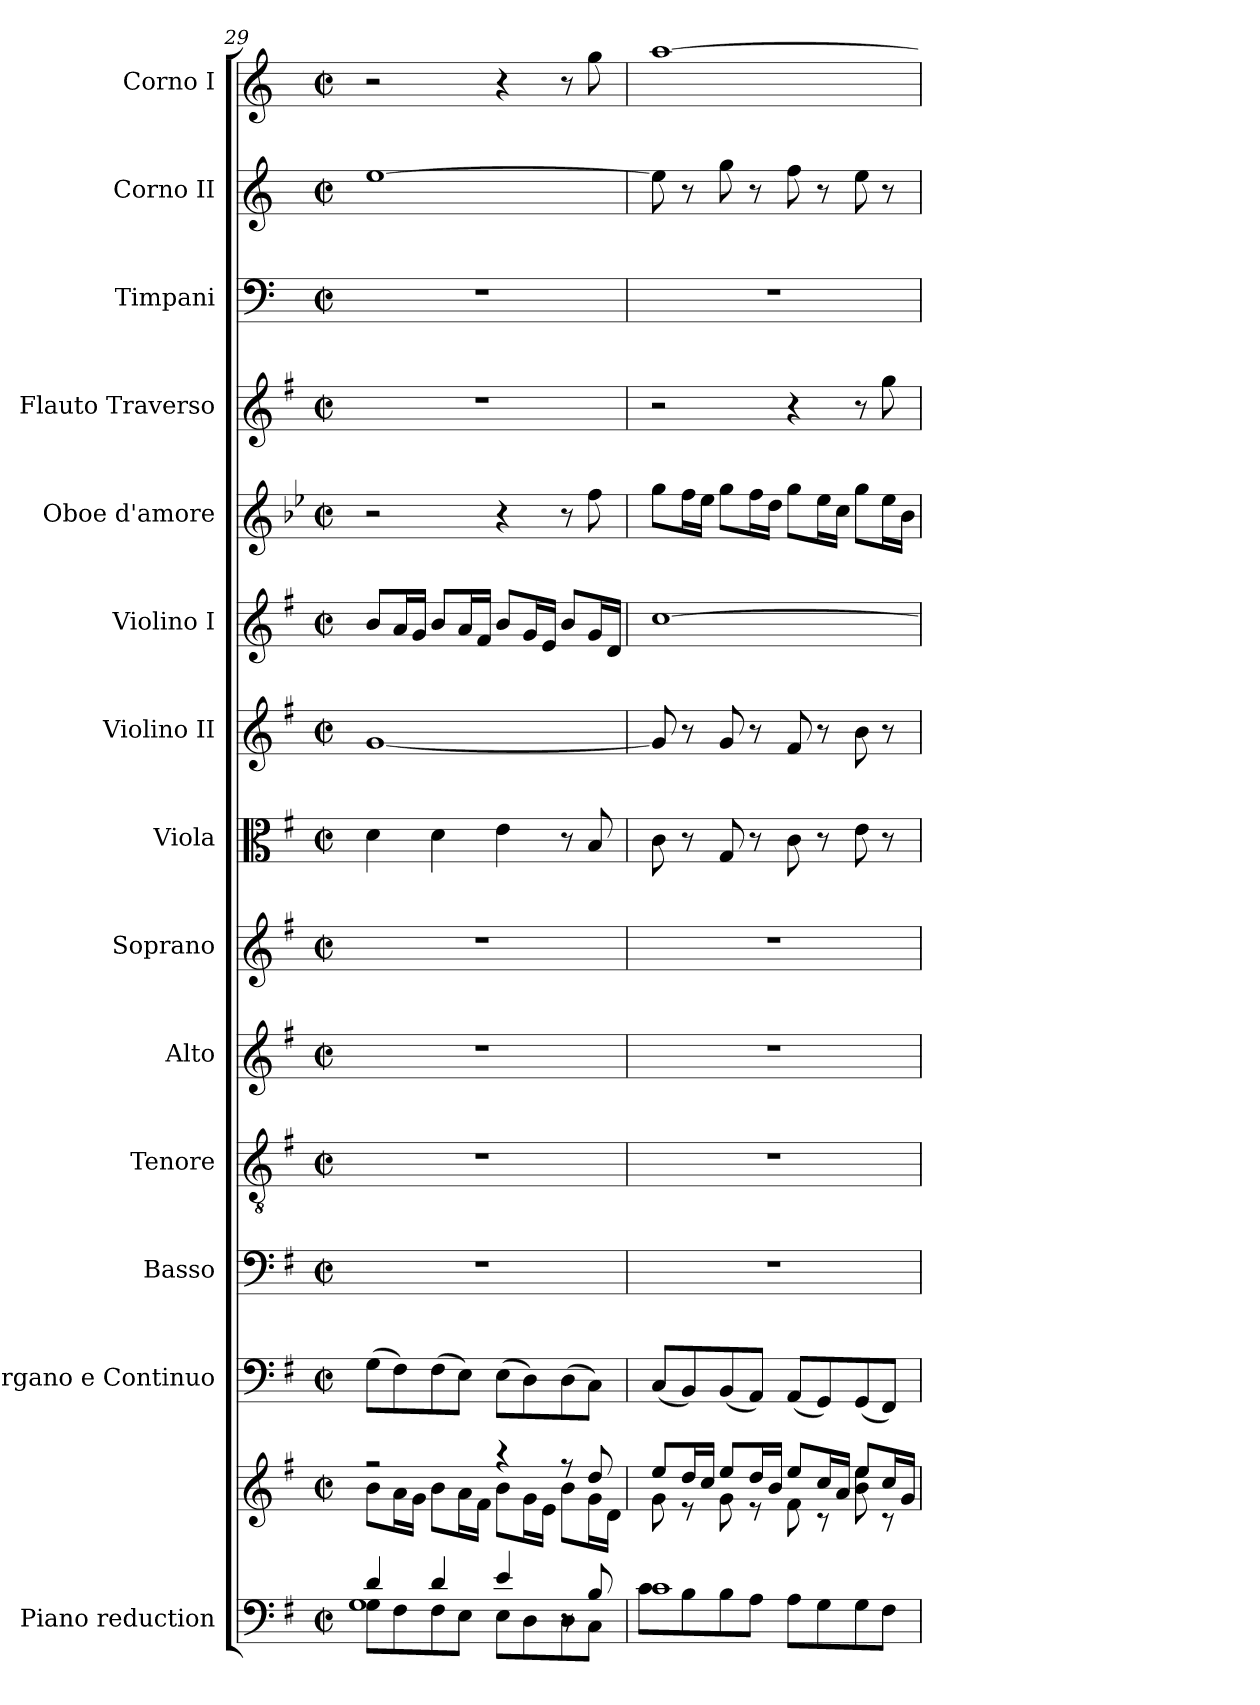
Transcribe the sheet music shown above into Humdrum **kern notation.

**kern	**kern	**kern	**kern	**kern	**kern	**kern	**kern	**kern	**kern	**kern	**kern	**kern	**kern	**kern
*part14	*part14	*part13	*part12	*part11	*part10	*part9	*part8	*part7	*part6	*part5	*part4	*part3	*part2	*part1
*staff15	*staff14	*staff13	*staff12	*staff11	*staff10	*staff9	*staff8	*staff7	*staff6	*staff5	*staff4	*staff3	*staff2	*staff1
*I"Piano reduction	*	*I"Organo e Continuo	*I"Basso	*I"Tenore	*I"Alto	*I"Soprano	*I"Viola	*I"Violino II	*I"Violino I	*I"Oboe d'amore	*I"Flauto Traverso	*I"Timpani	*I"Corno II	*I"Corno I
*I'Pno	*	*	*	*	*	*	*	*	*	*I'Ob	*I'Fl	*I'Timp	*	*
*clefF4	*clefG2	*clefF4	*clefF4	*clefGv2	*clefG2	*clefG2	*clefC3	*clefG2	*clefG2	*clefG2	*clefG2	*clefF4	*clefG2	*clefG2
*	*	*	*	*	*	*	*	*	*	*ITrd2c3	*	*	*ITrd3c5	*ITrd3c5
*k[f#]	*k[f#]	*k[f#]	*k[f#]	*k[f#]	*k[f#]	*k[f#]	*k[f#]	*k[f#]	*k[f#]	*k[f#]	*k[f#]	*k[]	*k[f#]	*k[f#]
*M2/2	*M2/2	*M2/2	*M2/2	*M2/2	*M2/2	*M2/2	*M2/2	*M2/2	*M2/2	*M2/2	*M2/2	*M2/2	*M2/2	*M2/2
*met(c|)	*met(c|)	*met(c|)	*met(c|)	*met(c|)	*met(c|)	*met(c|)	*met(c|)	*met(c|)	*met(c|)	*met(c|)	*met(c|)	*met(c|)	*met(c|)	*met(c|)
=29	=29	=29	=29	=29	=29	=29	=29	=29	=29	=29	=29	=29	=29	=29
*^	*^	*	*	*	*	*	*	*	*	*	*	*	*	*
*	*^	*	*	*	*	*	*	*	*	*	*	*	*	*	*	*
4d/	8G\L	1G	2r	8b\L	(8G\L	1r	1r	1r	1r	4d\	[1g	8b/L	2r	1r	1r	[1b	2r
.	8F#\	.	.	16a\L	8F#\)	.	.	.	.	.	.	16a/L	.	.	.	.	.
.	.	.	.	16g\JJ	.	.	.	.	.	.	.	16g/JJ	.	.	.	.	.
4d/	8F#\	.	.	8b\L	(8F#\	.	.	.	.	4d\	.	8b/L	.	.	.	.	.
.	8E\J	.	.	16a\L	8E\J)	.	.	.	.	.	.	16a/L	.	.	.	.	.
.	.	.	.	16f#\JJ	.	.	.	.	.	.	.	16f#/JJ	.	.	.	.	.
4e/	8E\L	.	4r	8b\L	(8E\L	.	.	.	.	4e\	.	8b/L	4r	.	.	.	4r
.	8D\	.	.	16g\L	8D\)	.	.	.	.	.	.	16g/L	.	.	.	.	.
.	.	.	.	16e\JJ	.	.	.	.	.	.	.	16e/JJ	.	.	.	.	.
8r	8D\	.	8r	8b\L	(8D\	.	.	.	.	8r	.	8b/L	8r	.	.	.	8r
8B/	8C\J	.	8dd/	16g\L	8C\J)	.	.	.	.	8B/	.	16g/L	8dd\	.	.	.	8dd\
.	.	.	.	16d\JJ	.	.	.	.	.	.	.	16d/JJ	.	.	.	.	.
*	*v	*v	*	*	*	*	*	*	*	*	*	*	*	*	*	*	*
=30	=30	=30	=30	=30	=30	=30	=30	=30	=30	=30	=30	=30	=30	=30	=30	=30
1c	8c\L	8ee/L	8g\	(8C/L	1r	1r	1r	1r	8c\	8g/]	[1cc	8ee\L	2r	1r	8b\]	[1ee
.	8B\	16dd/L	8r	8BB/)	.	.	.	.	8r	8r	.	16dd\L	.	.	8r	.
.	.	16cc/JJ	.	.	.	.	.	.	.	.	.	16cc\JJ	.	.	.	.
.	8B\	8ee/L	8g\	(8BB/	.	.	.	.	8G/	8g/	.	8ee\L	.	.	8dd\	.
.	8A\J	16dd/L	8r	8AA/J)	.	.	.	.	8r	8r	.	16dd\L	.	.	8r	.
.	.	16b/JJ	.	.	.	.	.	.	.	.	.	16b\JJ	.	.	.	.
.	8A\L	8ee/L	8f#\	(8AA/L	.	.	.	.	8c\	8f#/	.	8ee\L	4r	.	8cc\	.
.	8G\	16cc/L	8r	8GG/)	.	.	.	.	8r	8r	.	16cc\L	.	.	8r	.
.	.	16a/JJ	.	.	.	.	.	.	.	.	.	16a\JJ	.	.	.	.
.	8G\	8ee/L	8b\ 8ee\	(8GG/	.	.	.	.	8e\	8b\	.	8ee\L	8r	.	8b\	.
.	8F#\J	16cc/L	8r	8FF#/J)	.	.	.	.	8r	8r	.	16cc\L	8gg\	.	8r	.
.	.	16g/JJ	.	.	.	.	.	.	.	.	.	16g\JJ	.	.	.	.
*v	*v	*	*	*	*	*	*	*	*	*	*	*	*	*	*	*
*	*v	*v	*	*	*	*	*	*	*	*	*	*	*	*	*
=	=	=	=	=	=	=	=	=	=	=	=	=	=	=
*-	*-	*-	*-	*-	*-	*-	*-	*-	*-	*-	*-	*-	*-	*-
